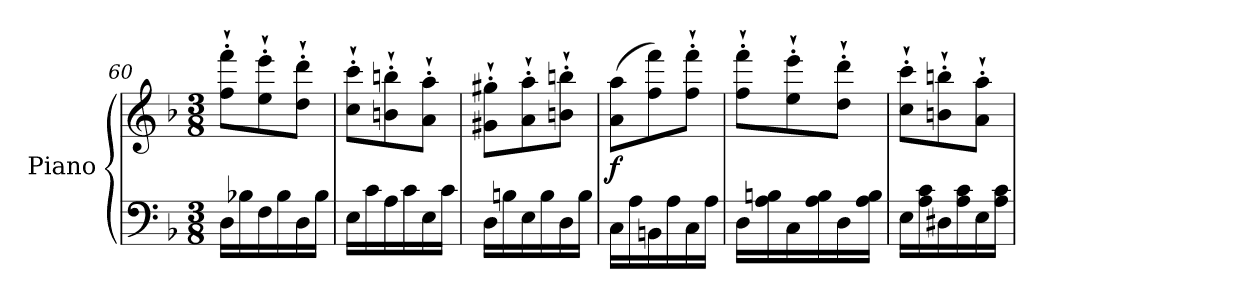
**kern	**kern	**dynam
*part1	*part1	*part1
*staff2	*staff1	*staff1/2
*I"Piano	*	*
*I'Pno	*	*
!!LO:LB:g=z
*clefF4	*clefG2	*
*k[b-]	*k[b-]	*
*M3/8	*M3/8	*
=60	=60	=60
16D\LL	8ff\'` 8fff\'`L	.
16B-X\	.	.
16F\	8ee\'` 8eee\'`	.
16B-\	.	.
16D\	8dd\'` 8ddd\'`J	.
16B-\JJ	.	.
=61	=61	=61
16E\LL	8cc\'` 8ccc\'`L	.
16c\	.	.
16A\	8bn\'` 8bbn\'`	.
16c\	.	.
16E\	8a\'` 8aa\'`J	.
16c\JJ	.	.
=62	=62	=62
16D\LL	8g#X\'` 8gg#X\'`L	.
16Bn\	.	.
16E\	8a\'` 8aa\'`	.
16B\	.	.
16D\	8bn\'` 8bbn\'`J	.
16B\JJ	.	.
=63	=63	=63
!	!	!LO:DY:b
16C\LL	(>8a\ 8aa\L	f
16A\	.	.
16BBn\	8ff\ 8fff\)	.
16A\	.	.
16C\	8ff\'` 8fff\'`J	.
16A\JJ	.	.
=64	=64	=64
16D\LL	8ff\'` 8fff\'`L	.
16A\ 16Bn\	.	.
16C\	8ee\'` 8eee\'`	.
16A\ 16B\	.	.
16D\	8dd\'` 8ddd\'`J	.
16A\ 16B\JJ	.	.
!!LO:PB:g=z
=65	=65	=65
16E\LL	8cc\'` 8ccc\'`L	.
16A\ 16c\	.	.
16D#X\	8bn\'` 8bbn\'`	.
16A\ 16c\	.	.
16E\	8a\'` 8aa\'`J	.
16A\ 16c\JJ	.	.
=	=	=
*-	*-	*-
